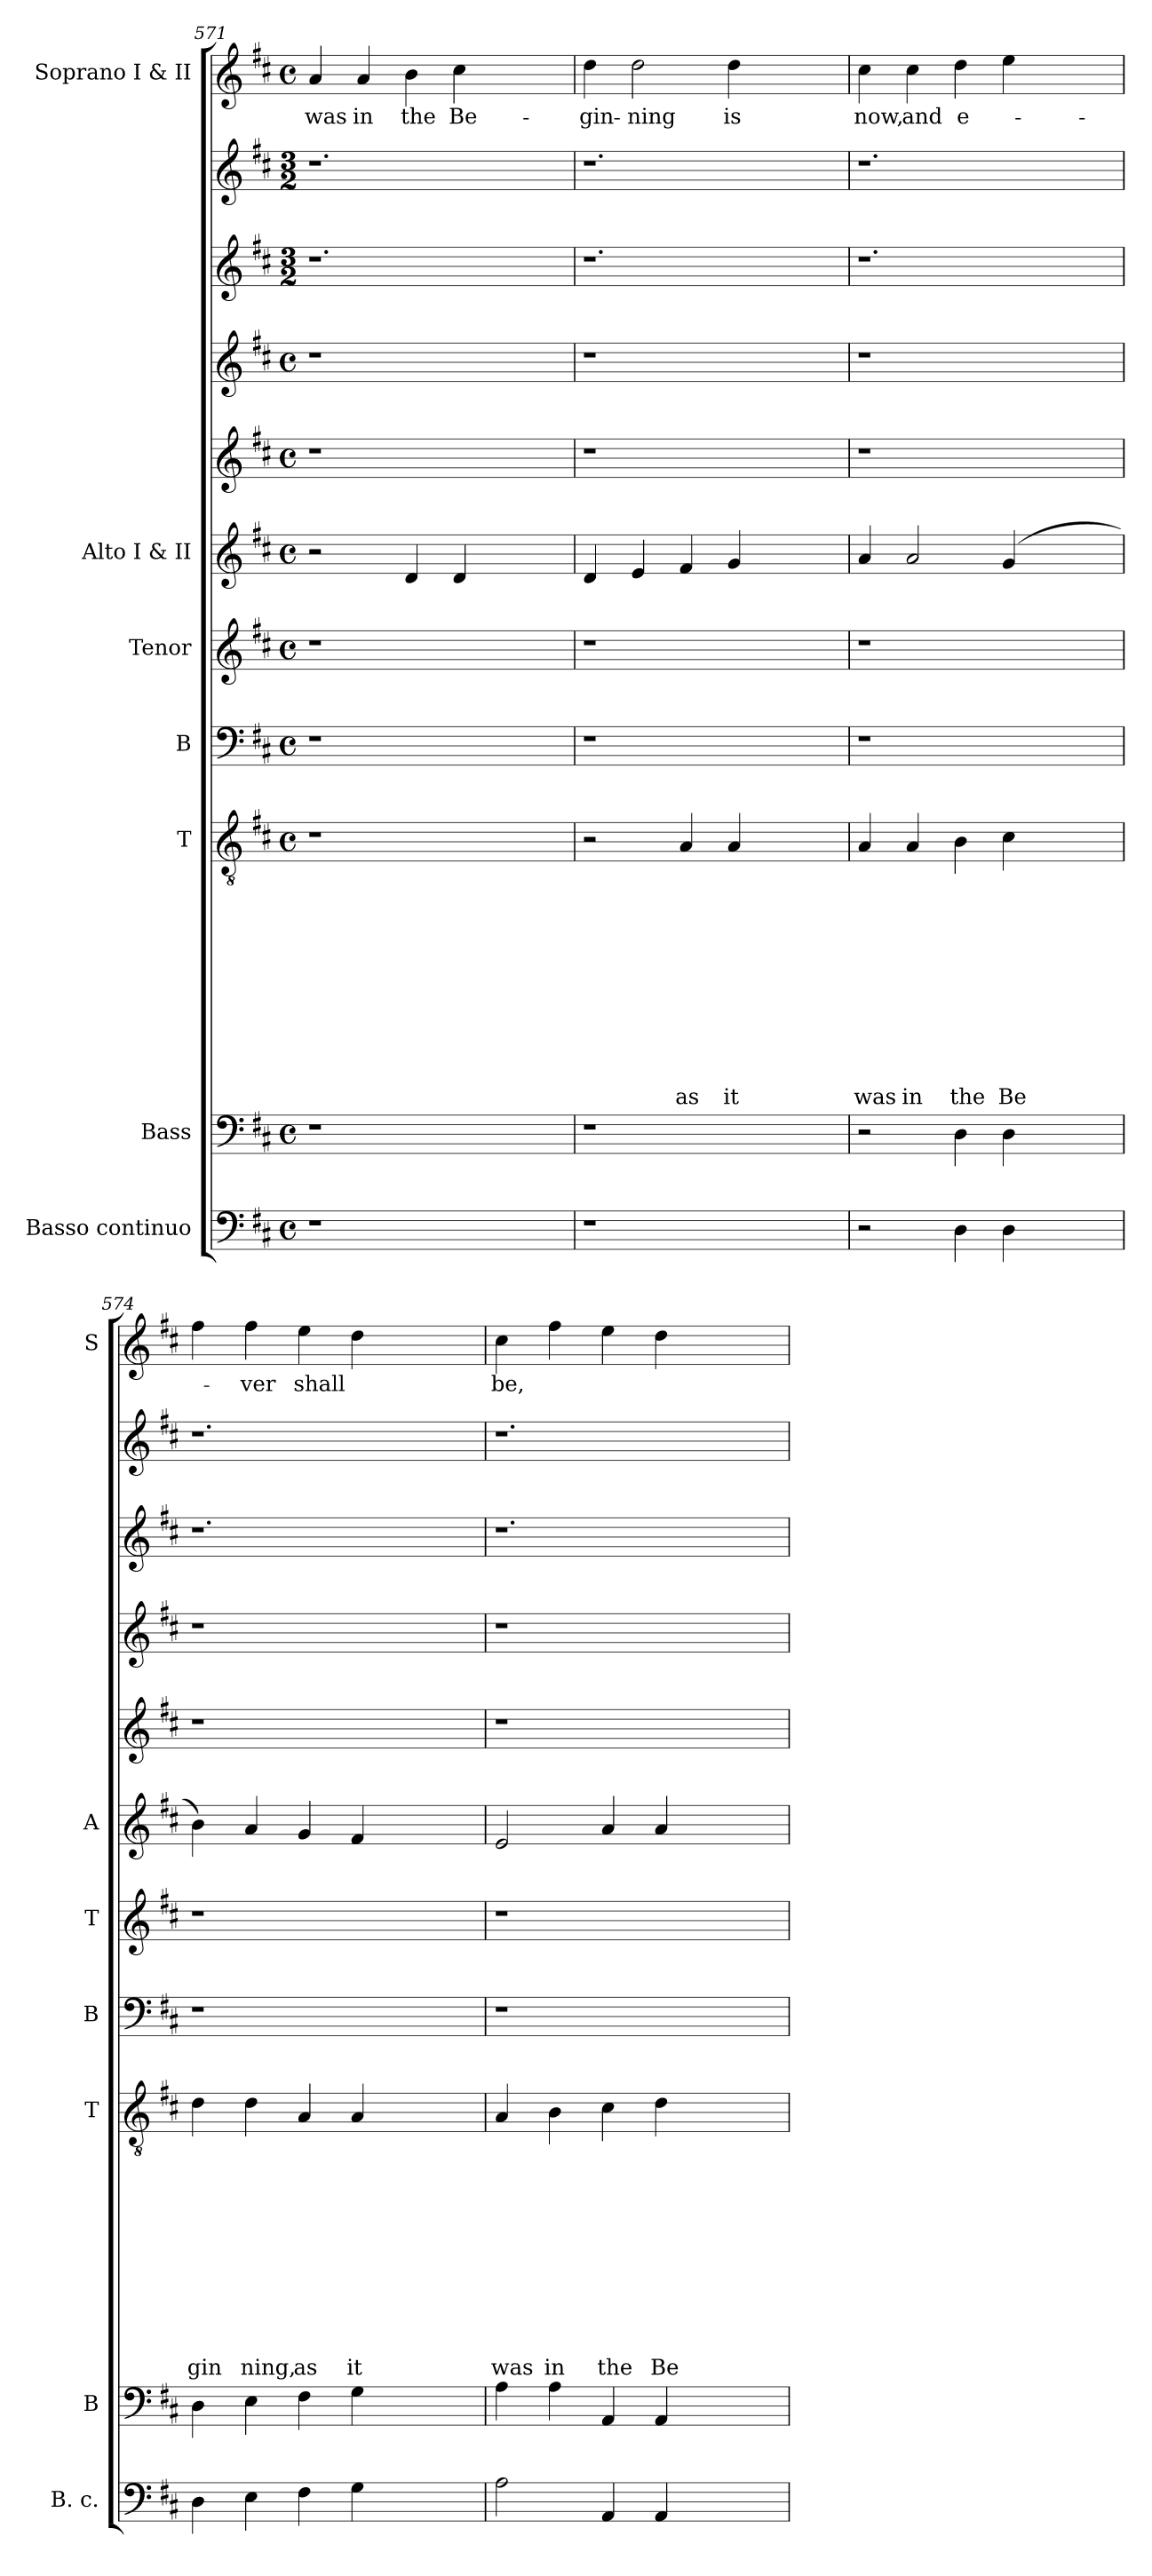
**kern	**kern	**kern	**text	**text	**text	**text	**text	**text	**text	**text	**text	**text	**text	**kern	**kern	**kern	**kern	**kern	**kern	**kern	**kern	**text
*part11	*part10	*part9	*part9	*part9	*part9	*part9	*part9	*part9	*part9	*part9	*part9	*part9	*part9	*part8	*part7	*part6	*part5	*part4	*part3	*part2	*part1	*part1
*staff11	*staff10	*staff9	*staff9	*staff9	*staff9	*staff9	*staff9	*staff9	*staff9	*staff9	*staff9	*staff9	*staff9	*staff8	*staff7	*staff6	*staff5	*staff4	*staff3	*staff2	*staff1	*staff1
*I"Basso continuo	*I"Bass	*I"T	*	*	*	*	*	*	*	*	*	*	*	*I"B	*I"Tenor	*I"Alto I & II	*	*	*	*	*I"Soprano I & II	*
*I'B. c.	*I'B	*I'T	*	*	*	*	*	*	*	*	*	*	*	*I'B	*I'T	*I'A	*	*	*	*	*I'S	*
*clefF4	*clefF4	*clefGv2	*	*	*	*	*	*	*	*	*	*	*	*clefF4	*clefG2	*clefG2	*clefG2	*clefG2	*clefG2	*clefG2	*clefG2	*
*ITrd7c12	*	*	*	*	*	*	*	*	*	*	*	*	*	*	*	*	*	*	*	*	*	*
*k[f#c#]	*k[f#c#]	*k[f#c#]	*	*	*	*	*	*	*	*	*	*	*	*k[f#c#]	*k[f#c#]	*k[f#c#]	*k[f#c#]	*k[f#c#]	*k[f#c#]	*k[f#c#]	*k[f#c#]	*
*D:	*D:	*D:	*	*	*	*	*	*	*	*	*	*	*	*D:	*D:	*D:	*D:	*D:	*D:	*D:	*D:	*
*M4/4	*M4/4	*M4/4	*	*	*	*	*	*	*	*	*	*	*	*M4/4	*M4/4	*M4/4	*M4/4	*M4/4	*M3/2	*M3/2	*M4/4	*
*met(c)	*met(c)	*met(c)	*	*	*	*	*	*	*	*	*	*	*	*met(c)	*met(c)	*met(c)	*met(c)	*met(c)	*	*	*met(c)	*
=571	=571	=571	=571	=571	=571	=571	=571	=571	=571	=571	=571	=571	=571	=571	=571	=571	=571	=571	=571	=571	=571	=571
!	!	!	!	!	!	!	!	!	!	!	!	!	!	!	!	!	!	!	!	!	!	!LO:LY:b
1r	1r	1r	.	.	.	.	.	.	.	.	.	.	.	1r	1r	2r	1r	1r	1.r	1.r	4a/	was
!	!	!	!	!	!	!	!	!	!	!	!	!	!	!	!	!	!	!	!	!	!	!LO:LY:b
.	.	.	.	.	.	.	.	.	.	.	.	.	.	.	.	.	.	.	.	.	4a/	in
!	!	!	!	!	!	!	!	!	!	!	!	!	!	!	!	!	!	!	!	!	!	!LO:LY:b
.	.	.	.	.	.	.	.	.	.	.	.	.	.	.	.	4d/	.	.	.	.	4b\	the
!	!	!	!	!	!	!	!	!	!	!	!	!	!	!	!	!	!	!	!	!	!	!LO:LY:b
.	.	.	.	.	.	.	.	.	.	.	.	.	.	.	.	4d/	.	.	.	.	4cc#\	Be-
2ryy	2ryy	2ryy	.	.	.	.	.	.	.	.	.	.	.	2ryy	2ryy	2ryy	2ryy	2ryy	.	.	2ryy	.
=572	=572	=572	=572	=572	=572	=572	=572	=572	=572	=572	=572	=572	=572	=572	=572	=572	=572	=572	=572	=572	=572	=572
!	!	!	!	!	!	!	!	!	!	!	!	!	!	!	!	!	!	!	!	!	!	!LO:LY:b
1r	1r	2r	.	.	.	.	.	.	.	.	.	.	.	1r	1r	4d/	1r	1r	1.r	1.r	4dd\	-gin-
!	!	!	!	!	!	!	!	!	!	!	!	!	!	!	!	!	!	!	!	!	!	!LO:LY:b
.	.	.	.	.	.	.	.	.	.	.	.	.	.	.	.	4e/	.	.	.	.	2dd\	-ning
!	!	!	!	!	!	!	!	!	!	!	!	!	!LO:LY:b	!	!	!	!	!	!	!	!	!
.	.	4A/	.	.	.	.	.	.	.	.	.	.	as	.	.	4f#/	.	.	.	.	.	.
!	!	!	!	!	!	!	!	!	!	!	!	!	!LO:LY:b	!	!	!	!	!	!	!	!	!LO:LY:b
.	.	4A/	.	.	.	.	.	.	.	.	.	.	it	.	.	4g/	.	.	.	.	4dd\	is
2ryy	2ryy	2ryy	.	.	.	.	.	.	.	.	.	.	.	2ryy	2ryy	2ryy	2ryy	2ryy	.	.	2ryy	.
=573	=573	=573	=573	=573	=573	=573	=573	=573	=573	=573	=573	=573	=573	=573	=573	=573	=573	=573	=573	=573	=573	=573
!	!	!	!	!	!	!	!	!	!	!	!	!	!LO:LY:b	!	!	!	!	!	!	!	!	!LO:LY:b
2r	2r	4A/	.	.	.	.	.	.	.	.	.	.	was	1r	1r	4a/	1r	1r	1.r	1.r	4cc#\	now,
!	!	!	!	!	!	!	!	!	!	!	!	!	!LO:LY:b	!	!	!	!	!	!	!	!	!LO:LY:b
.	.	4A/	.	.	.	.	.	.	.	.	.	.	in	.	.	2a/	.	.	.	.	4cc#\	and
!	!	!	!	!	!	!	!	!	!	!	!	!	!LO:LY:b	!	!	!	!	!	!	!	!	!LO:LY:b
4DD\	4D\	4B\	.	.	.	.	.	.	.	.	.	.	the	.	.	.	.	.	.	.	4dd\	e-
!	!	!	!	!	!	!	!	!	!	!	!	!	!LO:LY:b	!	!	!	!	!	!	!	!	!
4DD\	4D\	4c#\	.	.	.	.	.	.	.	.	.	.	Be	.	.	(<4g/	.	.	.	.	4ee\	.
2ryy	2ryy	2ryy	.	.	.	.	.	.	.	.	.	.	.	2ryy	2ryy	2ryy	2ryy	2ryy	.	.	2ryy	.
!!LO:LB:g=z
=574	=574	=574	=574	=574	=574	=574	=574	=574	=574	=574	=574	=574	=574	=574	=574	=574	=574	=574	=574	=574	=574	=574
!	!	!	!	!	!	!	!	!	!	!	!	!	!LO:LY:b	!	!	!	!	!	!	!	!	!
4DD\	4D\	4d\	.	.	.	.	.	.	.	.	.	.	gin	1r	1r	4b\)	1r	1r	1.r	1.r	4ff#\	.
!	!	!	!	!	!	!	!	!	!	!	!	!	!LO:LY:b	!	!	!	!	!	!	!	!	!LO:LY:b
4EE\	4E\	4d\	.	.	.	.	.	.	.	.	.	.	ning,	.	.	4a/	.	.	.	.	4ff#\	-ver
!	!	!	!	!	!	!	!	!	!	!	!	!	!LO:LY:b	!	!	!	!	!	!	!	!	!LO:LY:b
4FF#\	4F#\	4A/	.	.	.	.	.	.	.	.	.	.	as	.	.	4g/	.	.	.	.	4ee\	shall
!	!	!	!	!	!	!	!	!	!	!	!	!	!LO:LY:b	!	!	!	!	!	!	!	!	!
4GG\	4G\	4A/	.	.	.	.	.	.	.	.	.	.	it	.	.	4f#/	.	.	.	.	4dd\	.
2ryy	2ryy	2ryy	.	.	.	.	.	.	.	.	.	.	.	2ryy	2ryy	2ryy	2ryy	2ryy	.	.	2ryy	.
=575	=575	=575	=575	=575	=575	=575	=575	=575	=575	=575	=575	=575	=575	=575	=575	=575	=575	=575	=575	=575	=575	=575
!	!	!	!	!	!	!	!	!	!	!	!	!	!LO:LY:b	!	!	!	!	!	!	!	!	!LO:LY:b
2AA\	4A\	4A/	.	.	.	.	.	.	.	.	.	.	was	1r	1r	2e/	1r	1r	1.r	1.r	4cc#\	be,
!	!	!	!	!	!	!	!	!	!	!	!	!	!LO:LY:b	!	!	!	!	!	!	!	!	!
.	4A\	4B\	.	.	.	.	.	.	.	.	.	.	in	.	.	.	.	.	.	.	4ff#\	.
!	!	!	!	!	!	!	!	!	!	!	!	!	!LO:LY:b	!	!	!	!	!	!	!	!	!
4AAA/	4AA/	4c#\	.	.	.	.	.	.	.	.	.	.	the	.	.	4a/	.	.	.	.	4ee\	.
!	!	!	!	!	!	!	!	!	!	!	!	!	!LO:LY:b	!	!	!	!	!	!	!	!	!
4AAA/	4AA/	4d\	.	.	.	.	.	.	.	.	.	.	Be	.	.	4a/	.	.	.	.	4dd\	.
2ryy	2ryy	2ryy	.	.	.	.	.	.	.	.	.	.	.	2ryy	2ryy	2ryy	2ryy	2ryy	.	.	2ryy	.
=	=	=	=	=	=	=	=	=	=	=	=	=	=	=	=	=	=	=	=	=	=	=
*-	*-	*-	*-	*-	*-	*-	*-	*-	*-	*-	*-	*-	*-	*-	*-	*-	*-	*-	*-	*-	*-	*-
